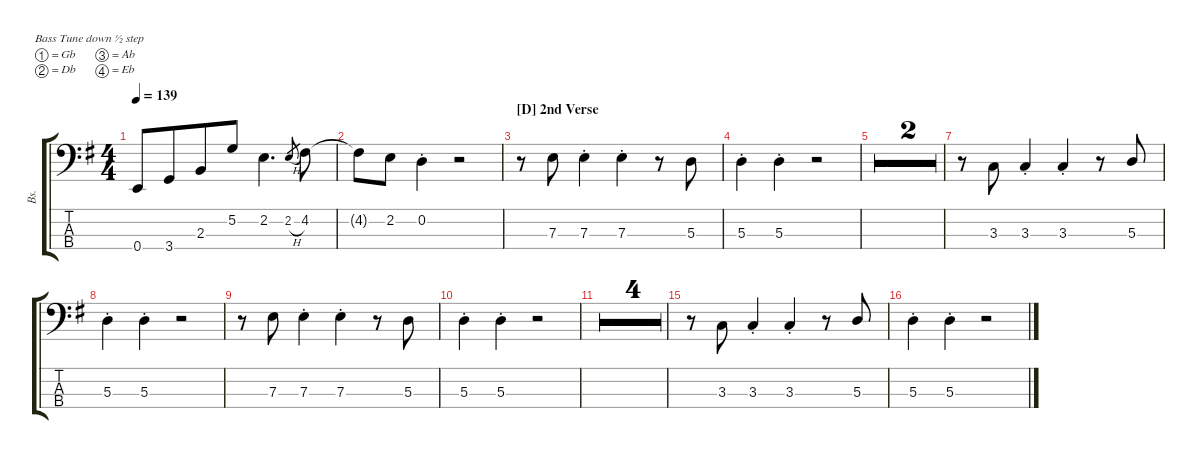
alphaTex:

\defaultSystemsLayout 4
\hideDynamics
\bracketExtendMode groupsimilarinstruments
\otherSystemsTrackNameOrientation horizontal
\track ("Electric Bass" "Bs.") {defaultSystemsLayout 8 multiBarRest instrument electricbassfinger}
\staff {score tabs}
\tuning (Gb2 Db2 Ab1 Eb1)
\displaytranspose 13
\ts (4 4)
\tempo 139
\clef f4
\ks g
0.4{t acc forcenatural}.8{dy mf beam Up} 3.4{acc forcenatural}.8{beam Up beam merge} 2.3{acc forcenatural}.8{beam Up} 5.2{acc forcenatural}.8{beam Up} 2.2{acc forcenatural}.4{d beam Down} 2.2{h acc forcenatural}.8{gr beam Up} 4.2{acc #}.8{beam Down} |
4.2{t acc #}.8{beam Down} 2.2{acc forcenatural}.8{beam Down} 0.2{st acc forcenatural}.4{beam Down} r.2{beam Down} |
\section ("D" "2nd Verse")
r.8{beam Down} 7.3{acc forcenatural}.8{beam Down} 7.3{st acc forcenatural}.4{beam Down} 7.3{st acc forcenatural}.4{beam Down} r.8{beam Down} 5.3{acc forcenatural}.8{beam Down} |
5.3{st acc forcenatural}.4{beam Down} 5.3{st acc forcenatural}.4{beam Down} r.2{beam Down} |
\simile firstofdouble
|
\simile secondofdouble
|
\simile none
r.8{beam Down} 3.3{acc forcenatural}.8{beam Up} 3.3{st acc forcenatural}.4{beam Up} 3.3{st acc forcenatural}.4{beam Up} r.8{beam Up} 5.3{acc forcenatural}.8{beam Up} |
5.3{st acc forcenatural}.4{beam Down} 5.3{st acc forcenatural}.4{beam Down} r.2{beam Down} |
r.8{beam Down} 7.3{acc forcenatural}.8{beam Down} 7.3{st acc forcenatural}.4{beam Down} 7.3{st acc forcenatural}.4{beam Down} r.8{beam Down} 5.3{acc forcenatural}.8{beam Down} |
5.3{st acc forcenatural}.4{beam Down} 5.3{st acc forcenatural}.4{beam Down} r.2{beam Down} |
\simile firstofdouble
|
\simile secondofdouble
|
\simile firstofdouble
|
\simile secondofdouble
|
\simile none
r.8{beam Down} 3.3{acc forcenatural}.8{beam Up} 3.3{st acc forcenatural}.4{beam Up} 3.3{st acc forcenatural}.4{beam Up} r.8{beam Up} 5.3{acc forcenatural}.8{beam Up} |
5.3{st acc forcenatural}.4{beam Down} 5.3{st acc forcenatural}.4{beam Down} r.2{beam Down}
